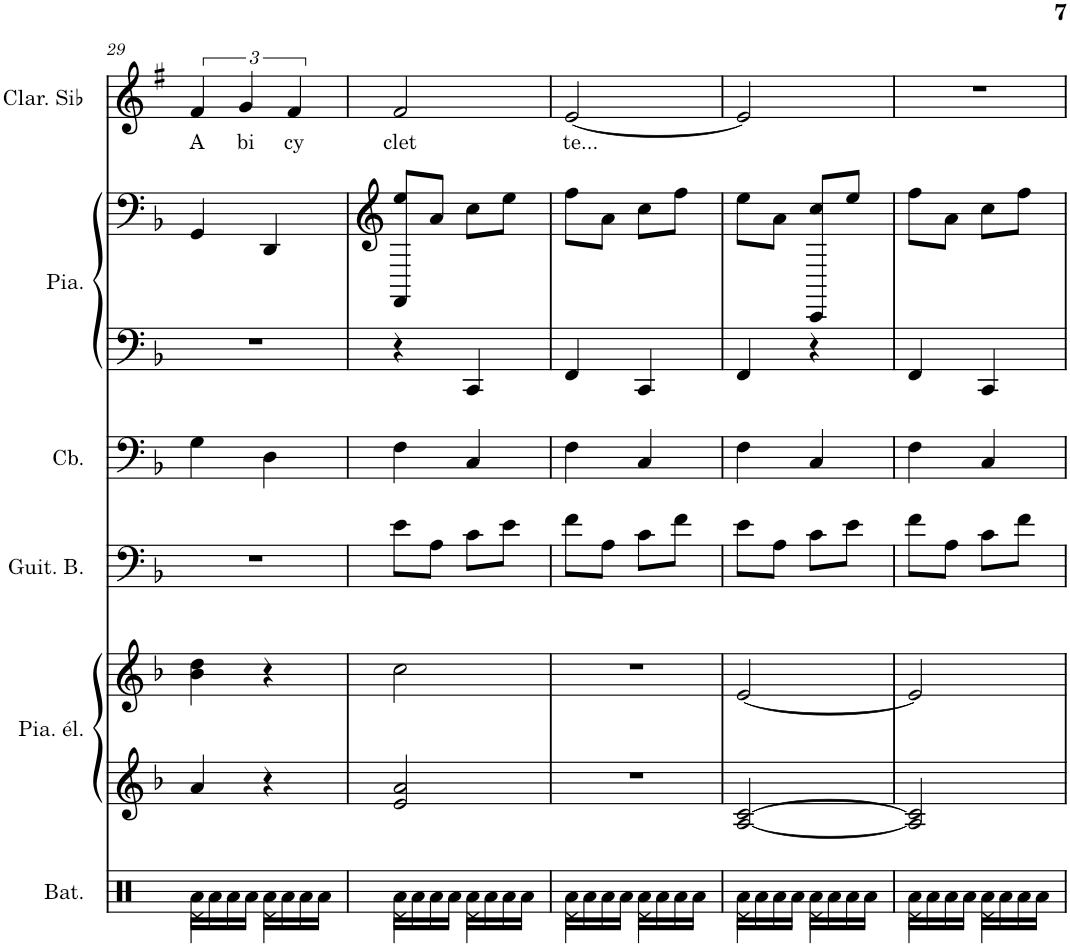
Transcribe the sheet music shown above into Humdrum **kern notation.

**kern	**kern	**kern	**kern	**kern	**kern	**kern	**kern	**text
*part6	*part5	*part5	*part4	*part3	*part2	*part2	*part1	*part1
*staff8	*staff7	*staff6	*staff5	*staff4	*staff3	*staff2	*staff1	*staff1
*I"Batterie, Drums	*I"Piano électrique, Electric Piano 1	*	*I"Guitare Basse	*I"Contrebasse, Acoustic Bass	*I"Piano, Acoustic Grand Piano	*	*I"Clarinette en Sib	*
*I'Bat.	*I'Pia. él.	*	*I'Guit. B.	*I'Cb.	*I'Pia.	*	*I'Clar. Sib	*
!!LO:PB:g=z
*clefX	*clefG2	*clefG2	*clefF4	*clefF4	*clefF4	*clefG2	*clefG2	*
*	*	*	*Trd7c12	*Trd7c12	*	*	*Trd1c2	*
*k[]	*k[b-]	*k[b-]	*k[b-]	*k[b-]	*k[b-]	*k[b-]	*k[f#]	*
*M2/4	*M2/4	*M2/4	*M2/4	*M2/4	*M2/4	*M2/4	*M2/4	*
=29	=29	=29	=29	=29	=29	=29	=29	=29
*^	*	*	*	*	*	*	*	*
!	!	!	!	!	!	!	!	!	!LO:LY:b
16Ra\LL	4Rd\	4a/	4b-\ 4dd\	2r	4G\	2r	4GG/	6f#/	A
16Ra\	.	.	.	.	.	.	.	.	.
16Ra\	.	.	.	.	.	.	.	.	.
!	!	!	!	!	!	!	!	!	!LO:LY:b
.	.	.	.	.	.	.	.	6g/	bi
16Ra\JJ	.	.	.	.	.	.	.	.	.
16Ra\LL	4Rd\	4r	4r	.	4D\	.	4DD/	.	.
16Ra\	.	.	.	.	.	.	.	.	.
!	!	!	!	!	!	!	!	!	!LO:LY:b
.	.	.	.	.	.	.	.	6f#/	cy
16Ra\	.	.	.	.	.	.	.	.	.
16Ra\JJ	.	.	.	.	.	.	.	.	.
=30	=30	=30	=30	=30	=30	=30	=30	=30	=30
!	!	!	!	!	!	!	!	!	!LO:LY:b
16Ra\LL	4Rd\	2e/ 2a/	2cc\	8e\L	4F\	4r	8FF/ 8ee/L	2f#/	clet
16Ra\	.	.	.	.	.	.	.	.	.
16Ra\	.	.	.	8A\J	.	.	8a/J	.	.
16Ra\JJ	.	.	.	.	.	.	.	.	.
16Ra\LL	4Rd\	.	.	8c\L	4C/	4CC/	8cc\L	.	.
16Ra\	.	.	.	.	.	.	.	.	.
16Ra\	.	.	.	8e\J	.	.	8ee\J	.	.
16Ra\JJ	.	.	.	.	.	.	.	.	.
=31	=31	=31	=31	=31	=31	=31	=31	=31	=31
!	!	!	!	!	!	!	!	!	!LO:LY:b
16Ra\LL	4Rd\	2r	2r	8f\L	4F\	4FF/	8ff\L	[2e/	te...
16Ra\	.	.	.	.	.	.	.	.	.
16Ra\	.	.	.	8A\J	.	.	8a\J	.	.
16Ra\JJ	.	.	.	.	.	.	.	.	.
16Ra\LL	4Rd\	.	.	8c\L	4C/	4CC/	8cc\L	.	.
16Ra\	.	.	.	.	.	.	.	.	.
16Ra\	.	.	.	8f\J	.	.	8ff\J	.	.
16Ra\JJ	.	.	.	.	.	.	.	.	.
=32	=32	=32	=32	=32	=32	=32	=32	=32	=32
16Ra\LL	4Rd\	[2A/ [2c/	[2e/	8e\L	4F\	4FF/	8ee\L	2e/]	.
16Ra\	.	.	.	.	.	.	.	.	.
16Ra\	.	.	.	8A\J	.	.	8a\J	.	.
16Ra\JJ	.	.	.	.	.	.	.	.	.
16Ra\LL	4Rd\	.	.	8c\L	4C/	4r	8CC/ 8cc/L	.	.
16Ra\	.	.	.	.	.	.	.	.	.
16Ra\	.	.	.	8e\J	.	.	8ee/J	.	.
16Ra\JJ	.	.	.	.	.	.	.	.	.
=33	=33	=33	=33	=33	=33	=33	=33	=33	=33
16Ra\LL	4Rd\	2A/] 2c/]	2e/]	8f\L	4F\	4FF/	8ff\L	2r	.
16Ra\	.	.	.	.	.	.	.	.	.
16Ra\	.	.	.	8A\J	.	.	8a\J	.	.
16Ra\JJ	.	.	.	.	.	.	.	.	.
16Ra\LL	4Rd\	.	.	8c\L	4C/	4CC/	8cc\L	.	.
16Ra\	.	.	.	.	.	.	.	.	.
16Ra\	.	.	.	8f\J	.	.	8ff\J	.	.
16Ra\JJ	.	.	.	.	.	.	.	.	.
*v	*v	*	*	*	*	*	*	*	*
=	=	=	=	=	=	=	=	=
*-	*-	*-	*-	*-	*-	*-	*-	*-
